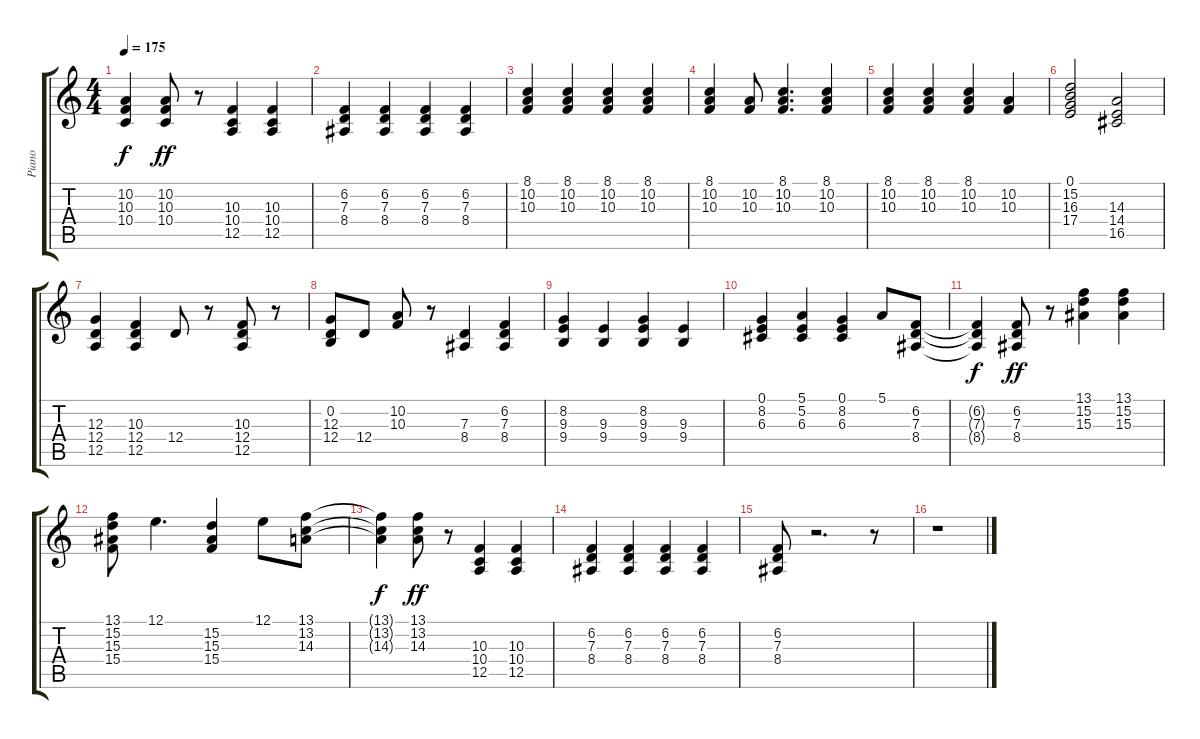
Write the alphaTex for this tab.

\track ("Piano" "Piano") {instrument acousticgrandpiano}
\staff {score tabs}
\tuning (E4 B3 G3 D3 A2 E2) {hide}
\ts (4 4)
\tempo 175
\clef g2
\ks c
(10.2{t} 10.3{t} 10.4{t}).4{dy f} (10.2 10.3 10.4).8{dy ff} r.8 (10.3 10.4 12.5).4 (10.3 10.4 12.5).4 |
(6.2 7.3 8.4).4 (6.2 7.3 8.4).4 (6.2 7.3 8.4).4 (6.2 7.3 8.4).4 |
(8.1 10.2 10.3).4 (8.1 10.2 10.3).4 (8.1 10.2 10.3).4 (8.1 10.2 10.3).4 |
(8.1 10.2 10.3).4 (10.2 10.3).8 (8.1 10.2 10.3).4{d} (8.1 10.2 10.3).4 |
(8.1 10.2 10.3).4 (8.1 10.2 10.3).4 (8.1 10.2 10.3).4 (10.2 10.3).4 |
(0.1 15.2 16.3 17.4).2 (14.3 14.4 16.5).2 |
(12.3 12.4 12.5).4 (10.3 12.4 12.5).4 12.4.8 r.8 (10.3 12.4 12.5).8 r.8 |
(0.2 12.3 12.4).8 12.4.8 (10.2 10.3).8 r.8 (7.3 8.4).4 (6.2 7.3 8.4).4 |
(8.2 9.3 9.4).4 (9.3 9.4).4 (8.2 9.3 9.4).4 (9.3 9.4).4 |
(0.1 8.2 6.3).4 (5.1 5.2 6.3).4 (0.1 8.2 6.3).4 5.1.8 (6.2 7.3 8.4).8 |
(6.2{t} 7.3{t} 8.4{t}).4{dy f} (6.2 7.3 8.4).8{dy ff} r.8 (13.1 15.2 15.3).4 (13.1 15.2 15.3).4 |
(13.1 15.2 15.3 15.4).8 12.1.4{d} (15.2 15.3 15.4).4 12.1.8 (13.1 13.2 14.3).8 |
(13.1{t} 13.2{t} 14.3{t}).4{dy f} (13.1 13.2 14.3).8{dy ff} r.8 (10.3 10.4 12.5).4 (10.3 10.4 12.5).4 |
(6.2 7.3 8.4).4 (6.2 7.3 8.4).4 (6.2 7.3 8.4).4 (6.2 7.3 8.4).4 |
(6.2 7.3 8.4).8 r.2{d} r.8 |
r.1
